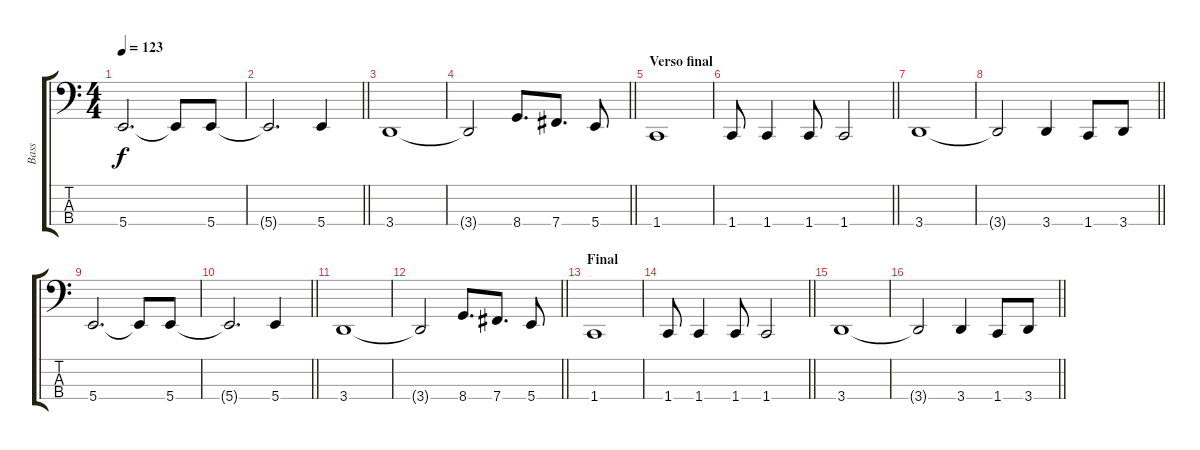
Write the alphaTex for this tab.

\track ("Bass" "Bass") {instrument slapbass2}
\staff {score tabs}
\tuning (E2 B1 Gb1 B0) {hide}
\ts (4 4)
\tempo 123
\clef f4
\ks aminor
5.4.2{d dy f} 5.4{t}.8 5.4.8 |
\barLineRight lightlight
5.4{t}.2{d} 5.4.4 |
3.4.1 |
\barLineRight lightlight
3.4{t}.2 8.4.8{d} 7.4.8{d} 5.4.8 |
\section ("" "Verso final ")
1.4.1 |
\barLineRight lightlight
1.4.8 1.4.4 1.4.8 1.4.2 |
3.4.1 |
\barLineRight lightlight
3.4{t}.2 3.4.4 1.4.8 3.4.8 |
5.4.2{d} 5.4{t}.8 5.4.8 |
\barLineRight lightlight
5.4{t}.2{d} 5.4.4 |
3.4.1 |
\barLineRight lightlight
3.4{t}.2 8.4.8{d} 7.4.8{d} 5.4.8 |
\section ("" "Final ")
1.4.1 |
\barLineRight lightlight
1.4.8 1.4.4 1.4.8 1.4.2 |
3.4.1 |
\barLineRight lightlight
3.4{t}.2 3.4.4 1.4.8 3.4.8
